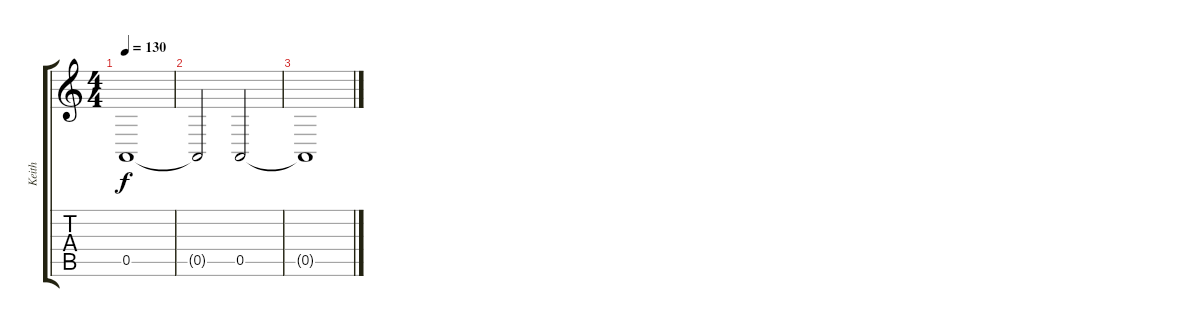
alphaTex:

\track ("Keith" "Keith") {instrument lead1square}
\staff {score tabs}
\tuning (E4 B3 G3 D3 A2 E2) {hide}
\ts (4 4)
\tempo 130
\clef g2
\ks c
0.5.1{dy f} |
0.5{t}.2 0.5.2 |
0.5{t}.1
